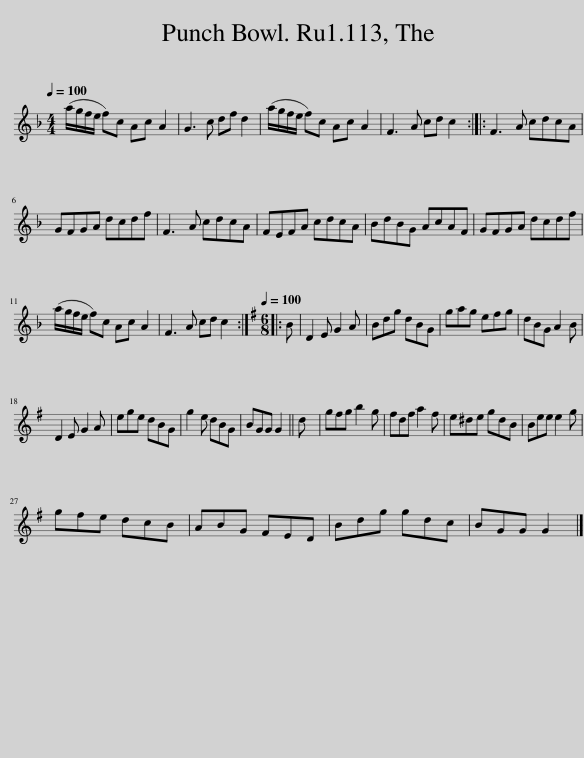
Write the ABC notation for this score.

X:1
L:1/8
Q:1/4=100
M:4/4
I:linebreak $
K:F
V:1 treble
V:1
 (a/g/f/e/ f)c Ac A2 | G3 c df d2 | (a/g/f/e/ f)c Ac A2 | F3 A cd c2 :: F3 A cdcA |$ %5
 GFGA dcdf | F3 A cdcA | FEFA cdcA | BdBG AcAF | GFGA dcdf |$ %10
 (a/g/f/e/ f)c Ac A2 | F3 A cd c2 ::[K:G][M:6/8][Q:1/4=100] B | D2 E G2 A | Bdg dBG | %15
 gag efg | dBG A2 B |$ D2 E G2 A | ege dBG | g2 e dBG | %20
 BGG G2 || d | gfg b2 g | fdf a2 f | e^de gdB | %25
 Bee e2 g |$ gfe dcB | ABG FED | Bdg gdc | BGG G2 |] %30
